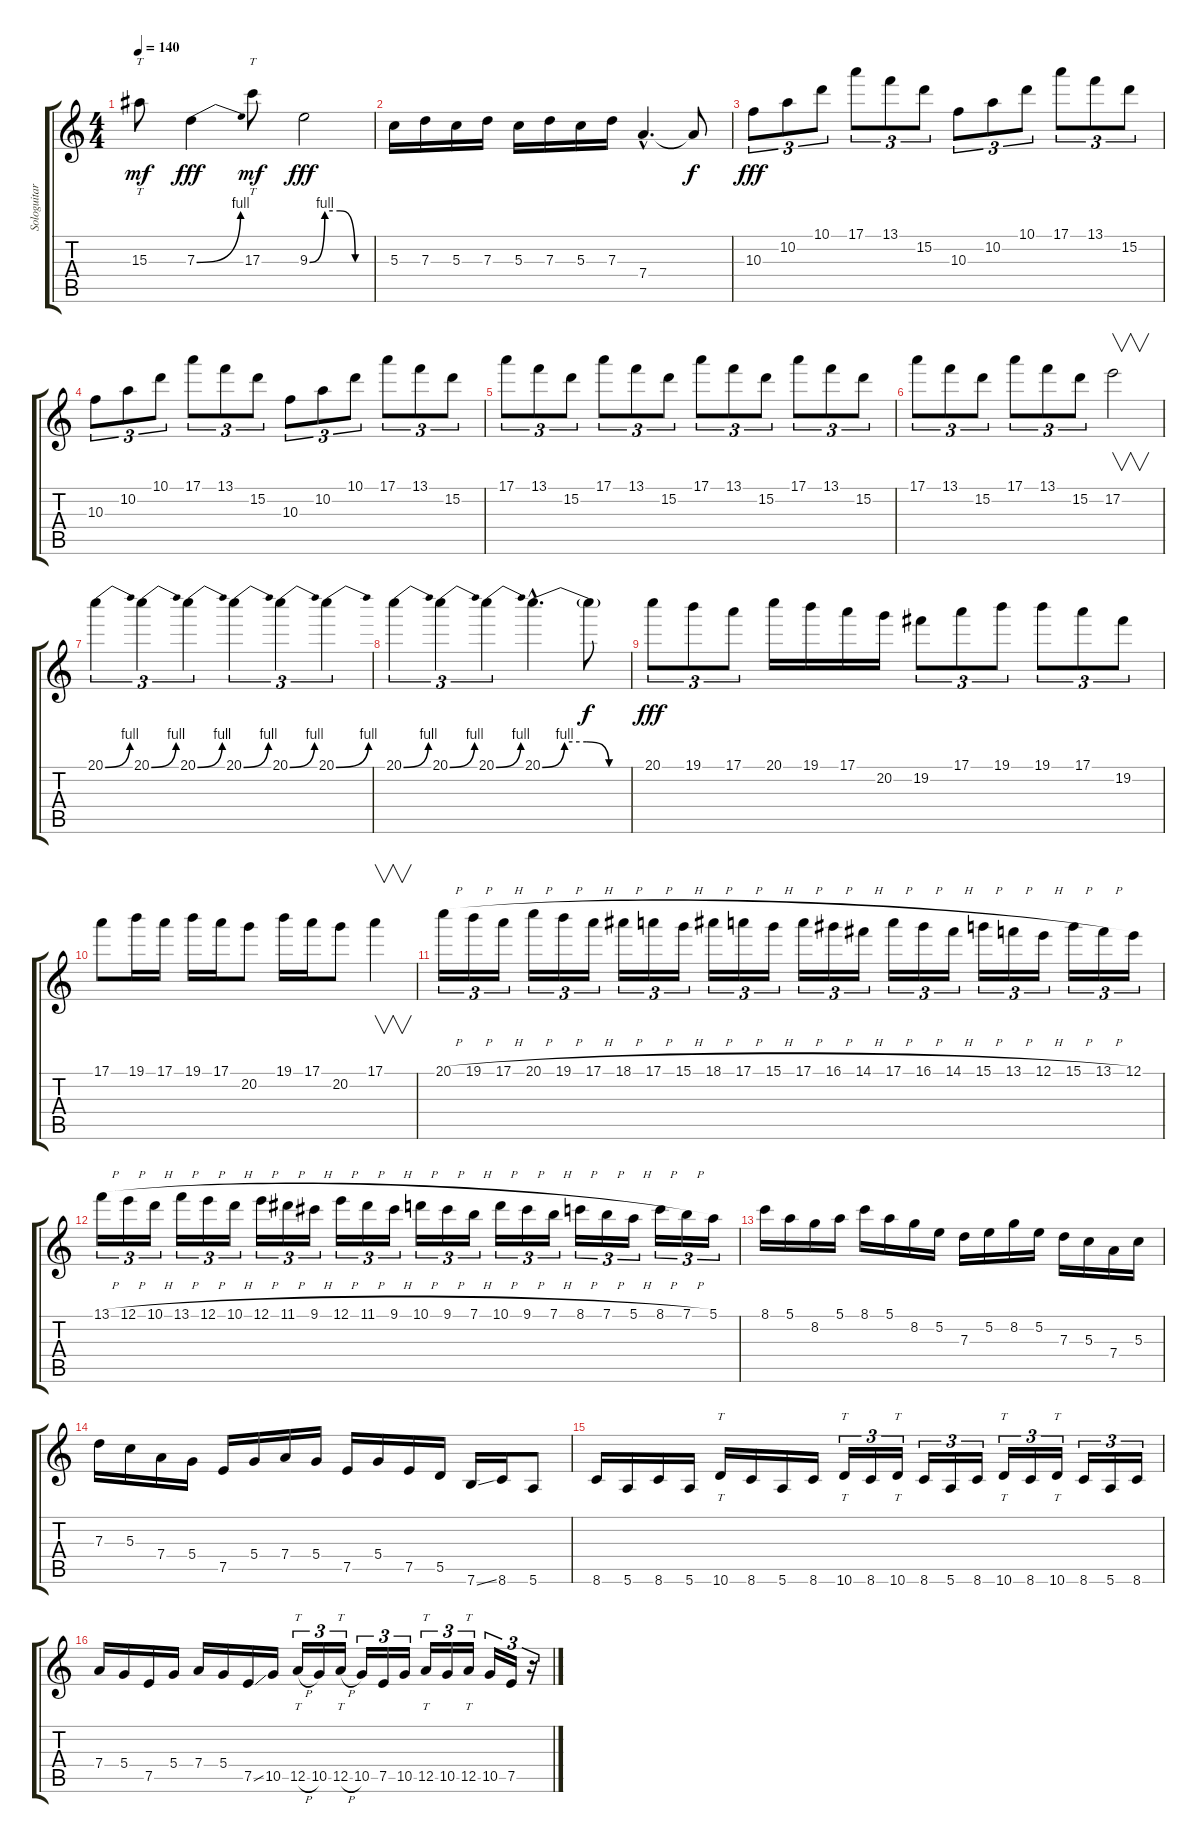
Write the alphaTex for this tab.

\track ("Sologuitar" "Sologuitar") {instrument overdrivenguitar}
\staff {score tabs}
\tuning (E4 B3 G3 D3 A2 E2) {hide}
\ts (4 4)
\tempo 140
\clef g2
\ks c
15.3.8{tt dy mf} 7.3{be (bend 0 0 60 4)}.4{dy fff} 17.3.8{tt dy mf} 9.3{be (custom 0 0 15 4 30 4 45 0 60 0)}.2{dy fff} |
5.3.16 7.3.16 5.3.16 7.3.16 5.3.16 7.3.16 5.3.16 7.3.16 7.4{hac}.4{d} 7.4{t}.8{dy f} |
10.3.8{tu (3 2) dy fff} 10.2.8{tu (3 2)} 10.1.8{tu (3 2)} 17.1.8{tu (3 2)} 13.1.8{tu (3 2)} 15.2.8{tu (3 2)} 10.3.8{tu (3 2)} 10.2.8{tu (3 2)} 10.1.8{tu (3 2)} 17.1.8{tu (3 2)} 13.1.8{tu (3 2)} 15.2.8{tu (3 2)} |
10.3.8{tu (3 2)} 10.2.8{tu (3 2)} 10.1.8{tu (3 2)} 17.1.8{tu (3 2)} 13.1.8{tu (3 2)} 15.2.8{tu (3 2)} 10.3.8{tu (3 2)} 10.2.8{tu (3 2)} 10.1.8{tu (3 2)} 17.1.8{tu (3 2)} 13.1.8{tu (3 2)} 15.2.8{tu (3 2)} |
17.1.8{tu (3 2)} 13.1.8{tu (3 2)} 15.2.8{tu (3 2)} 17.1.8{tu (3 2)} 13.1.8{tu (3 2)} 15.2.8{tu (3 2)} 17.1.8{tu (3 2)} 13.1.8{tu (3 2)} 15.2.8{tu (3 2)} 17.1.8{tu (3 2)} 13.1.8{tu (3 2)} 15.2.8{tu (3 2)} |
17.1.8{tu (3 2)} 13.1.8{tu (3 2)} 15.2.8{tu (3 2)} 17.1.8{tu (3 2)} 13.1.8{tu (3 2)} 15.2.8{tu (3 2)} 17.2.2{v} |
20.1{be (bend 0 0 60 4)}.4{tu (3 2)} 20.1{be (bend 0 0 60 4)}.4{tu (3 2)} 20.1{be (bend 0 0 60 4)}.4{tu (3 2)} 20.1{be (bend 0 0 60 4)}.4{tu (3 2)} 20.1{be (bend 0 0 60 4)}.4{tu (3 2)} 20.1{be (bend 0 0 60 4)}.4{tu (3 2)} |
20.1{be (bend 0 0 60 4)}.4{tu (3 2)} 20.1{be (bend 0 0 60 4)}.4{tu (3 2)} 20.1{be (bend 0 0 60 4)}.4{tu (3 2)} 20.1{be (custom 0 0 15 4 30 4 45 0 60 0) hac}.4{d} 20.1{t}.8{dy f} |
20.1.8{tu (3 2) dy fff} 19.1.8{tu (3 2)} 17.1.8{tu (3 2)} 20.1.16 19.1.16 17.1.16 20.2.16 19.2.8{tu (3 2)} 17.1.8{tu (3 2)} 19.1.8{tu (3 2)} 19.1.8{tu (3 2)} 17.1.8{tu (3 2)} 19.2.8{tu (3 2)} |
17.1.8 19.1.16 17.1.16 19.1.16 17.1.16 20.2.8 19.1.16 17.1.16 20.2.8 17.1.4{v} |
20.1{h}.16{tu (3 2)} 19.1{h}.16{tu (3 2)} 17.1{h}.16{tu (3 2)} 20.1{h}.16{tu (3 2)} 19.1{h}.16{tu (3 2)} 17.1{h}.16{tu (3 2)} 18.1{h}.16{tu (3 2)} 17.1{h}.16{tu (3 2)} 15.1{h}.16{tu (3 2)} 18.1{h}.16{tu (3 2)} 17.1{h}.16{tu (3 2)} 15.1{h}.16{tu (3 2)} 17.1{h}.16{tu (3 2)} 16.1{h}.16{tu (3 2)} 14.1{h}.16{tu (3 2)} 17.1{h}.16{tu (3 2)} 16.1{h}.16{tu (3 2)} 14.1{h}.16{tu (3 2)} 15.1{h}.16{tu (3 2)} 13.1{h}.16{tu (3 2)} 12.1{h}.16{tu (3 2)} 15.1{h}.16{tu (3 2)} 13.1{h}.16{tu (3 2)} 12.1.16{tu (3 2)} |
13.1{h}.16{tu (3 2)} 12.1{h}.16{tu (3 2)} 10.1{h}.16{tu (3 2)} 13.1{h}.16{tu (3 2)} 12.1{h}.16{tu (3 2)} 10.1{h}.16{tu (3 2)} 12.1{h}.16{tu (3 2)} 11.1{h}.16{tu (3 2)} 9.1{h}.16{tu (3 2)} 12.1{h}.16{tu (3 2)} 11.1{h}.16{tu (3 2)} 9.1{h}.16{tu (3 2)} 10.1{h}.16{tu (3 2)} 9.1{h}.16{tu (3 2)} 7.1{h}.16{tu (3 2)} 10.1{h}.16{tu (3 2)} 9.1{h}.16{tu (3 2)} 7.1{h}.16{tu (3 2)} 8.1{h}.16{tu (3 2)} 7.1{h}.16{tu (3 2)} 5.1{h}.16{tu (3 2)} 8.1{h}.16{tu (3 2)} 7.1{h}.16{tu (3 2)} 5.1.16{tu (3 2)} |
8.1.16 5.1.16 8.2.16 5.1.16 8.1.16 5.1.16 8.2.16 5.2.16 7.3.16 5.2.16 8.2.16 5.2.16 7.3.16 5.3.16 7.4.16 5.3.16 |
7.3.16 5.3.16 7.4.16 5.4.16 7.5.16 5.4.16 7.4.16 5.4.16 7.5.16 5.4.16 7.5.16 5.5.16 7.6{ss}.16 8.6.16 5.6.8 |
8.6.16 5.6.16 8.6.16 5.6.16 10.6.16{tt} 8.6.16 5.6.16 8.6.16 10.6.16{tt tu (3 2)} 8.6.16{tu (3 2)} 10.6.16{tt tu (3 2)} 8.6.16{tu (3 2)} 5.6.16{tu (3 2)} 8.6.16{tu (3 2)} 10.6.16{tt tu (3 2)} 8.6.16{tu (3 2)} 10.6.16{tt tu (3 2)} 8.6.16{tu (3 2)} 5.6.16{tu (3 2)} 8.6.16{tu (3 2)} |
7.4.16 5.4.16 7.5.16 5.4.16 7.4.16 5.4.16 7.5{ss}.16 10.5.16 12.5{h}.16{tt tu (3 2)} 10.5.16{tu (3 2)} 12.5{h}.16{tt tu (3 2)} 10.5.16{tu (3 2)} 7.5.16{tu (3 2)} 10.5.16{tu (3 2)} 12.5.16{tt tu (3 2)} 10.5.16{tu (3 2)} 12.5.16{tt tu (3 2)} 10.5.16{tu (3 2)} 7.5.16{tu (3 2)} r.16{tu (3 2)}
